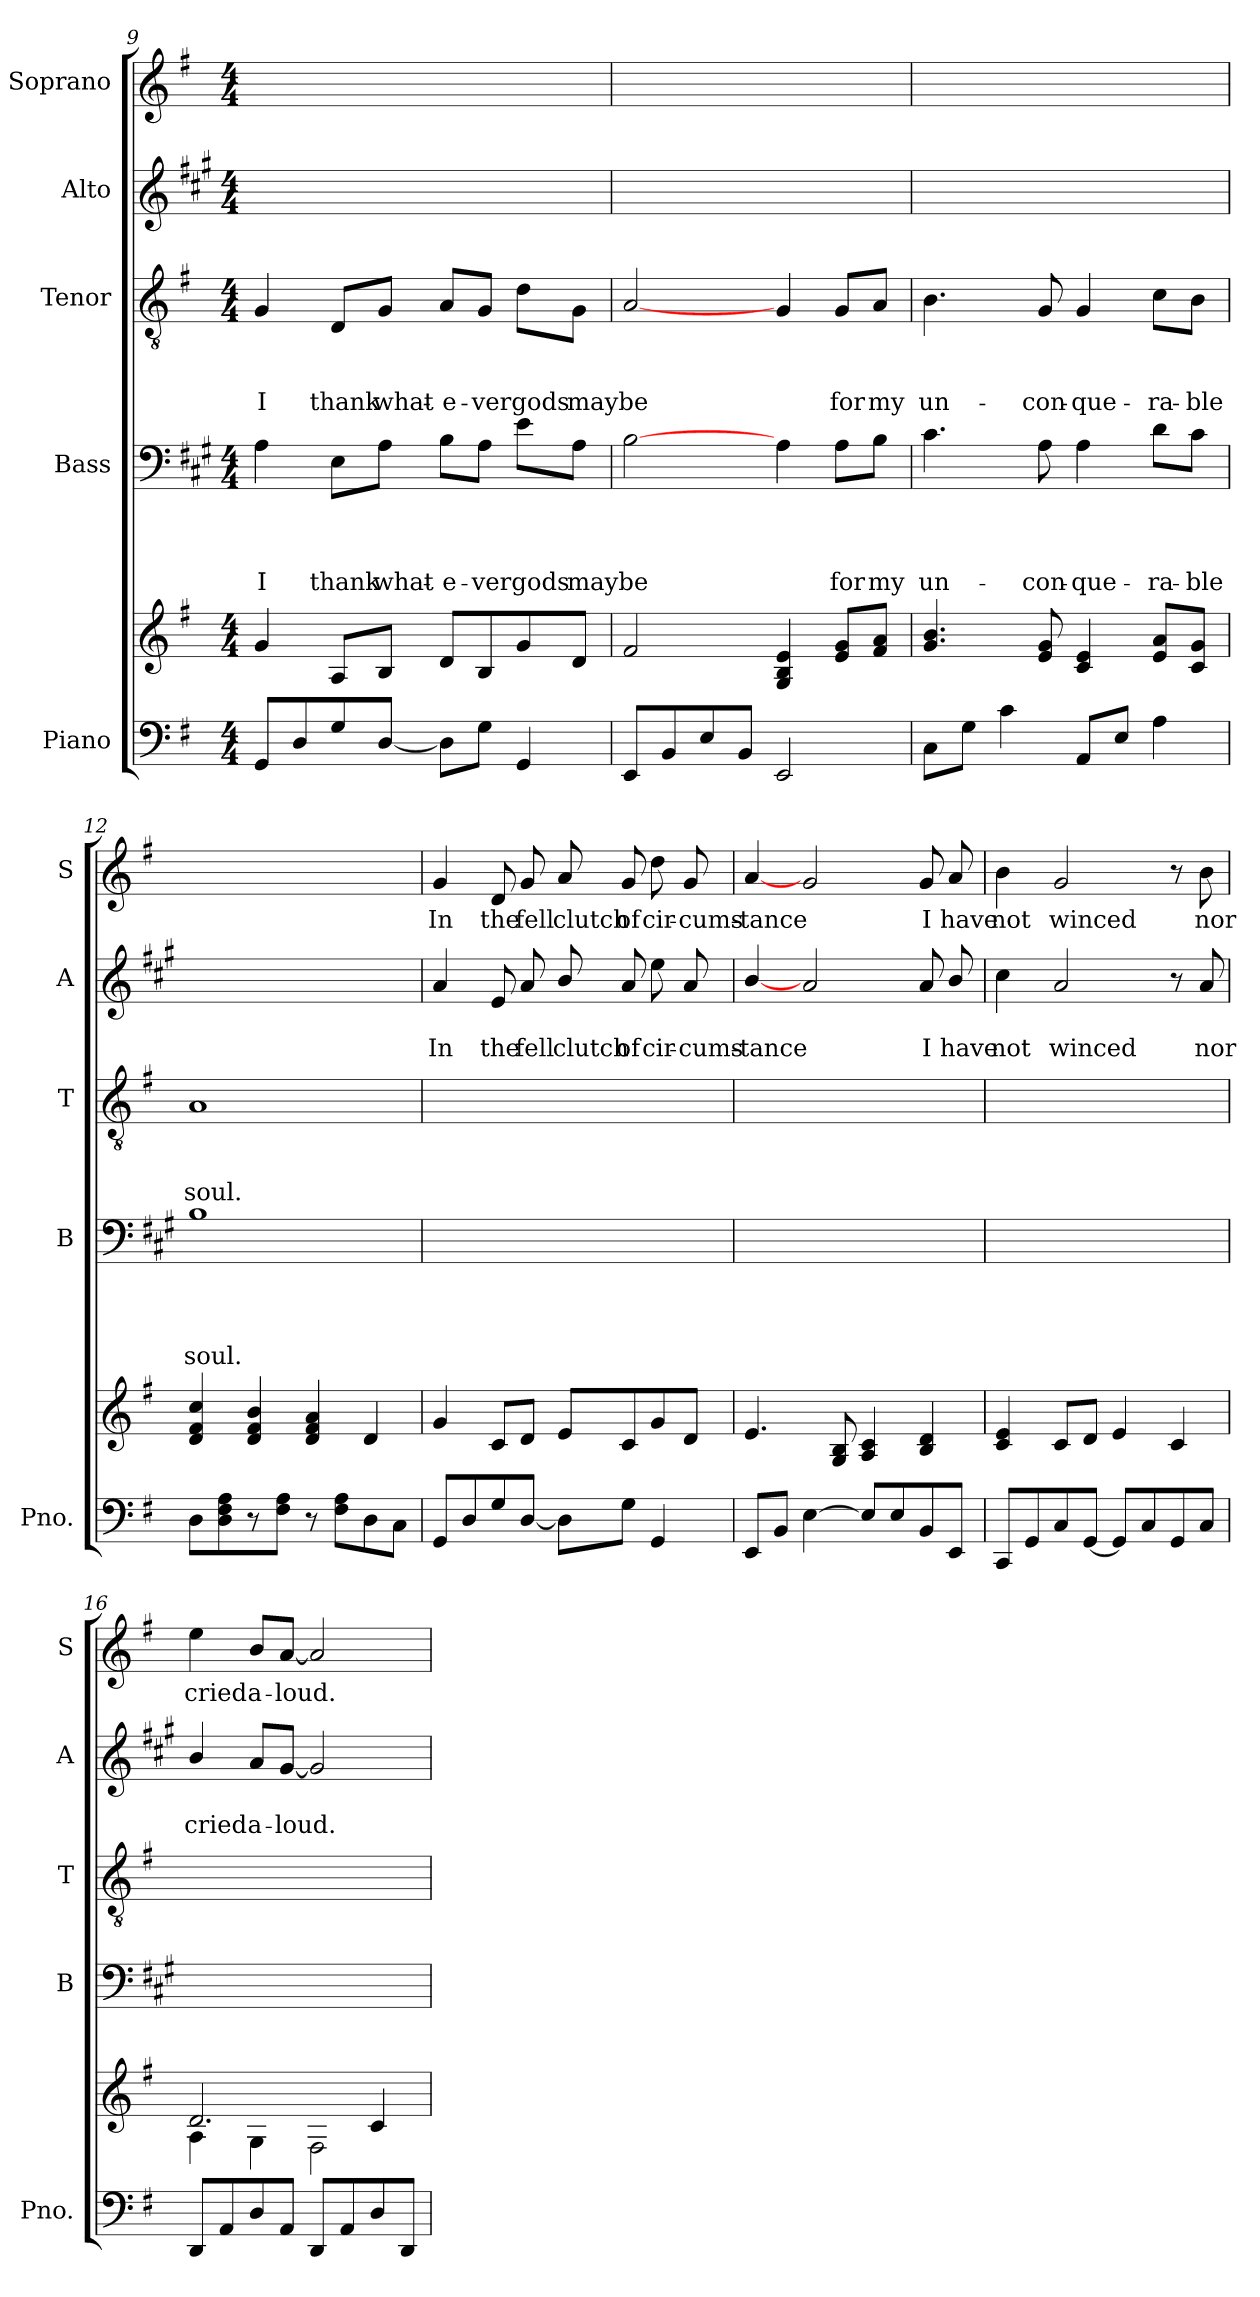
**kern	**kern	**kern	**text	**text	**text	**text	**kern	**text	**text	**text	**kern	**text	**text	**kern	**text
*part5	*part5	*part4	*part4	*part4	*part4	*part4	*part3	*part3	*part3	*part3	*part2	*part2	*part2	*part1	*part1
*staff6	*staff5	*staff4	*staff4	*staff4	*staff4	*staff4	*staff3	*staff3	*staff3	*staff3	*staff2	*staff2	*staff2	*staff1	*staff1
*I"Piano	*	*I"Bass	*	*	*	*	*I"Tenor	*	*	*	*I"Alto	*	*	*I"Soprano	*
*I'Pno.	*	*I'B	*	*	*	*	*I'T	*	*	*	*I'A	*	*	*I'S	*
!!LO:LB:g=z
*clefF4	*clefG2	*clefF4	*	*	*	*	*clefGv2	*	*	*	*clefG2	*	*	*clefG2	*
*	*	*ITrd1c2	*	*	*	*	*	*	*	*	*ITrd1c2	*	*	*	*
*k[f#]	*k[f#]	*k[f#]	*	*	*	*	*k[f#]	*	*	*	*k[f#]	*	*	*k[f#]	*
*G:	*G:	*G:	*	*	*	*	*G:	*	*	*	*G:	*	*	*G:	*
*M4/4	*M4/4	*M4/4	*	*	*	*	*M4/4	*	*	*	*M4/4	*	*	*M4/4	*
=9	=9	=9	=9	=9	=9	=9	=9	=9	=9	=9	=9	=9	=9	=9	=9
!	!	!	!	!	!	!LO:LY:b	!	!	!	!LO:LY:b	!	!	!	!	!
8GG/L	4g/	4G\	.	.	.	I	4G/	.	.	I	1ryy	.	.	1ryy	.
8D/	.	.	.	.	.	.	.	.	.	.	.	.	.	.	.
!	!	!	!	!	!	!LO:LY:b	!	!	!	!LO:LY:b	!	!	!	!	!
8G/	8A/L	8D\L	.	.	.	thank	8D/L	.	.	thank	.	.	.	.	.
!	!	!	!	!	!	!LO:LY:b	!	!	!	!LO:LY:b	!	!	!	!	!
[8D/J	8B/J	8G\J	.	.	.	what-	8G/J	.	.	what-	.	.	.	.	.
!	!	!	!	!	!	!LO:LY:b	!	!	!	!LO:LY:b	!	!	!	!	!
8D\L]	8d/L	8A\L	.	.	.	-e-	8A/L	.	.	-e-	.	.	.	.	.
!	!	!	!	!	!	!LO:LY:b	!	!	!	!LO:LY:b	!	!	!	!	!
8G\J	8B/	8G\J	.	.	.	-ver	8G/J	.	.	-ver	.	.	.	.	.
!	!	!	!	!	!	!LO:LY:b	!	!	!	!LO:LY:b	!	!	!	!	!
4GG/	8g/	8d\L	.	.	.	gods	8d\L	.	.	gods	.	.	.	.	.
!	!	!	!	!	!	!LO:LY:b	!	!	!	!LO:LY:b	!	!	!	!	!
.	8d/J	8G\J	.	.	.	may	8G\J	.	.	may	.	.	.	.	.
=10	=10	=10	=10	=10	=10	=10	=10	=10	=10	=10	=10	=10	=10	=10	=10
!	!	!	!	!	!	!LO:LY:b	!	!	!	!LO:LY:b	!	!	!	!	!
8EE/L	2f#/	[2A\	.	.	.	be	[2A/	.	.	be	1ryy	.	.	1ryy	.
8BB/	.	.	.	.	.	.	.	.	.	.	.	.	.	.	.
8E/	.	.	.	.	.	.	.	.	.	.	.	.	.	.	.
8BB/J	.	.	.	.	.	.	.	.	.	.	.	.	.	.	.
2EE/	4G/ 4B/ 4e/	4G\	.	.	.	.	4G/	.	.	.	.	.	.	.	.
!	!	!	!	!	!	!LO:LY:b	!	!	!	!LO:LY:b	!	!	!	!	!
.	8e/ 8g/L	8G\L	.	.	.	for	8G/L	.	.	for	.	.	.	.	.
!	!	!	!	!	!	!LO:LY:b	!	!	!	!LO:LY:b	!	!	!	!	!
.	8f#/ 8a/J	8A\J	.	.	.	my	8A/J	.	.	my	.	.	.	.	.
=11	=11	=11	=11	=11	=11	=11	=11	=11	=11	=11	=11	=11	=11	=11	=11
!	!	!	!	!	!	!LO:LY:b	!	!	!	!LO:LY:b	!	!	!	!	!
8C\L	4.g/ 4.b/	4.B\	.	.	.	un-	4.B\	.	.	un-	1ryy	.	.	1ryy	.
8G\J	.	.	.	.	.	.	.	.	.	.	.	.	.	.	.
4c\	.	.	.	.	.	.	.	.	.	.	.	.	.	.	.
!	!	!	!	!	!	!LO:LY:b	!	!	!	!LO:LY:b	!	!	!	!	!
.	8e/ 8g/	8G\	.	.	.	-con-	8G/	.	.	-con-	.	.	.	.	.
!	!	!	!	!	!	!LO:LY:b	!	!	!	!LO:LY:b	!	!	!	!	!
8AA/L	4c/ 4e/	4G\	.	.	.	-que-	4G/	.	.	-que-	.	.	.	.	.
8E/J	.	.	.	.	.	.	.	.	.	.	.	.	.	.	.
!	!	!	!	!	!	!LO:LY:b	!	!	!	!LO:LY:b	!	!	!	!	!
4A\	8e/ 8a/L	8c\L	.	.	.	-ra-	8c\L	.	.	-ra-	.	.	.	.	.
!	!	!	!	!	!	!LO:LY:b	!	!	!	!LO:LY:b	!	!	!	!	!
.	8c/ 8g/J	8B\J	.	.	.	-ble	8B\J	.	.	-ble	.	.	.	.	.
=12	=12	=12	=12	=12	=12	=12	=12	=12	=12	=12	=12	=12	=12	=12	=12
!	!	!	!	!	!	!LO:LY:b	!	!	!	!LO:LY:b	!	!	!	!	!
8D\L	4d/ 4f#/ 4cc/	1A	.	.	.	soul.	1A	.	.	soul.	1ryy	.	.	1ryy	.
8D\ 8F#\ 8A\	.	.	.	.	.	.	.	.	.	.	.	.	.	.	.
8r	4d/ 4f#/ 4b/	.	.	.	.	.	.	.	.	.	.	.	.	.	.
8F#\ 8A\J	.	.	.	.	.	.	.	.	.	.	.	.	.	.	.
8r	4d/ 4f#/ 4a/	.	.	.	.	.	.	.	.	.	.	.	.	.	.
8F#\ 8A\L	.	.	.	.	.	.	.	.	.	.	.	.	.	.	.
8D\	4d/	.	.	.	.	.	.	.	.	.	.	.	.	.	.
8C\J	.	.	.	.	.	.	.	.	.	.	.	.	.	.	.
!!LO:PB:g=z
=13	=13	=13	=13	=13	=13	=13	=13	=13	=13	=13	=13	=13	=13	=13	=13
!	!	!	!	!	!	!	!	!	!	!	!	!	!LO:LY:b	!	!LO:LY:b
8GG/L	4g/	1ryy	.	.	.	.	1ryy	.	.	.	4g/	.	In	4g/	In
8D/	.	.	.	.	.	.	.	.	.	.	.	.	.	.	.
!	!	!	!	!	!	!	!	!	!	!	!	!	!LO:LY:b	!	!LO:LY:b
8G/	8c/L	.	.	.	.	.	.	.	.	.	8d/	.	the	8d/	the
!	!	!	!	!	!	!	!	!	!	!	!	!	!LO:LY:b	!	!LO:LY:b
[8D/J	8d/J	.	.	.	.	.	.	.	.	.	8g/	.	fell	8g/	fell
!	!	!	!	!	!	!	!	!	!	!	!	!	!LO:LY:b	!	!LO:LY:b
8D\L]	8e/L	.	.	.	.	.	.	.	.	.	8a/	.	clutch	8a/	clutch
!	!	!	!	!	!	!	!	!	!	!	!	!	!LO:LY:b	!	!LO:LY:b
8G\J	8c/	.	.	.	.	.	.	.	.	.	8g/	.	of	8g/	of
!	!	!	!	!	!	!	!	!	!	!	!	!	!LO:LY:b	!	!LO:LY:b
4GG/	8g/	.	.	.	.	.	.	.	.	.	8dd\	.	cir-	8dd\	cir-
!	!	!	!	!	!	!	!	!	!	!	!	!	!LO:LY:b	!	!LO:LY:b
.	8d/J	.	.	.	.	.	.	.	.	.	8g/	.	-cums-	8g/	-cums-
=14	=14	=14	=14	=14	=14	=14	=14	=14	=14	=14	=14	=14	=14	=14	=14
!	!	!	!	!	!	!	!	!	!	!	!	!	!LO:LY:b	!	!LO:LY:b
8EE/L	4.e/	1ryy	.	.	.	.	1ryy	.	.	.	[4a/	.	-tance	[4a/	-tance
8BB/J	.	.	.	.	.	.	.	.	.	.	.	.	.	.	.
[4E\	.	.	.	.	.	.	.	.	.	.	2g/	.	.	2g/	.
.	8G/ 8B/	.	.	.	.	.	.	.	.	.	.	.	.	.	.
8E/L]	4A/ 4c/	.	.	.	.	.	.	.	.	.	.	.	.	.	.
8E/	.	.	.	.	.	.	.	.	.	.	.	.	.	.	.
!	!	!	!	!	!	!	!	!	!	!	!	!	!LO:LY:b	!	!LO:LY:b
8BB/	4B/ 4d/	.	.	.	.	.	.	.	.	.	8g/	.	I	8g/	I
!	!	!	!	!	!	!	!	!	!	!	!	!	!LO:LY:b	!	!LO:LY:b
8EE/J	.	.	.	.	.	.	.	.	.	.	8a/	.	have	8a/	have
=15	=15	=15	=15	=15	=15	=15	=15	=15	=15	=15	=15	=15	=15	=15	=15
!	!	!	!	!	!	!	!	!	!	!	!	!	!LO:LY:b	!	!LO:LY:b
8CC/L	4c/ 4e/	1ryy	.	.	.	.	1ryy	.	.	.	4b\	.	not	4b\	not
8GG/	.	.	.	.	.	.	.	.	.	.	.	.	.	.	.
!	!	!	!	!	!	!	!	!	!	!	!	!	!LO:LY:b	!	!LO:LY:b
8C/	8c/L	.	.	.	.	.	.	.	.	.	2g/	.	winced	2g/	winced
[8GG/J	8d/J	.	.	.	.	.	.	.	.	.	.	.	.	.	.
8GG/L]	4e/	.	.	.	.	.	.	.	.	.	.	.	.	.	.
8C/	.	.	.	.	.	.	.	.	.	.	.	.	.	.	.
8GG/	4c/	.	.	.	.	.	.	.	.	.	8r	.	.	8r	.
!	!	!	!	!	!	!	!	!	!	!	!	!	!LO:LY:b	!	!LO:LY:b
8C/J	.	.	.	.	.	.	.	.	.	.	8g/	.	nor	8b\	nor
=16	=16	=16	=16	=16	=16	=16	=16	=16	=16	=16	=16	=16	=16	=16	=16
*	*^	*	*	*	*	*	*	*	*	*	*	*	*	*	*
!	!	!	!	!	!	!	!	!	!	!	!	!	!	!LO:LY:b	!	!LO:LY:b
8DD/L	2.d/	4A\	1ryy	.	.	.	.	1ryy	.	.	.	4a/	.	cried	4ee\	cried
8AA/	.	.	.	.	.	.	.	.	.	.	.	.	.	.	.	.
!	!	!	!	!	!	!	!	!	!	!	!	!	!	!LO:LY:b	!	!LO:LY:b
8D/	.	4G\	.	.	.	.	.	.	.	.	.	8g/L	.	a-	8b/L	a-
!	!	!	!	!	!	!	!	!	!	!	!	!	!	!LO:LY:b	!	!LO:LY:b
8AA/J	.	.	.	.	.	.	.	.	.	.	.	[8f#/J	.	-loud.	[8a/J	-loud.
8DD/L	.	2F#\	.	.	.	.	.	.	.	.	.	2f#/]	.	.	2a/]	.
8AA/	.	.	.	.	.	.	.	.	.	.	.	.	.	.	.	.
8D/	4c/	.	.	.	.	.	.	.	.	.	.	.	.	.	.	.
8DD/J	.	.	.	.	.	.	.	.	.	.	.	.	.	.	.	.
*	*v	*v	*	*	*	*	*	*	*	*	*	*	*	*	*	*
=	=	=	=	=	=	=	=	=	=	=	=	=	=	=	=
*-	*-	*-	*-	*-	*-	*-	*-	*-	*-	*-	*-	*-	*-	*-	*-
